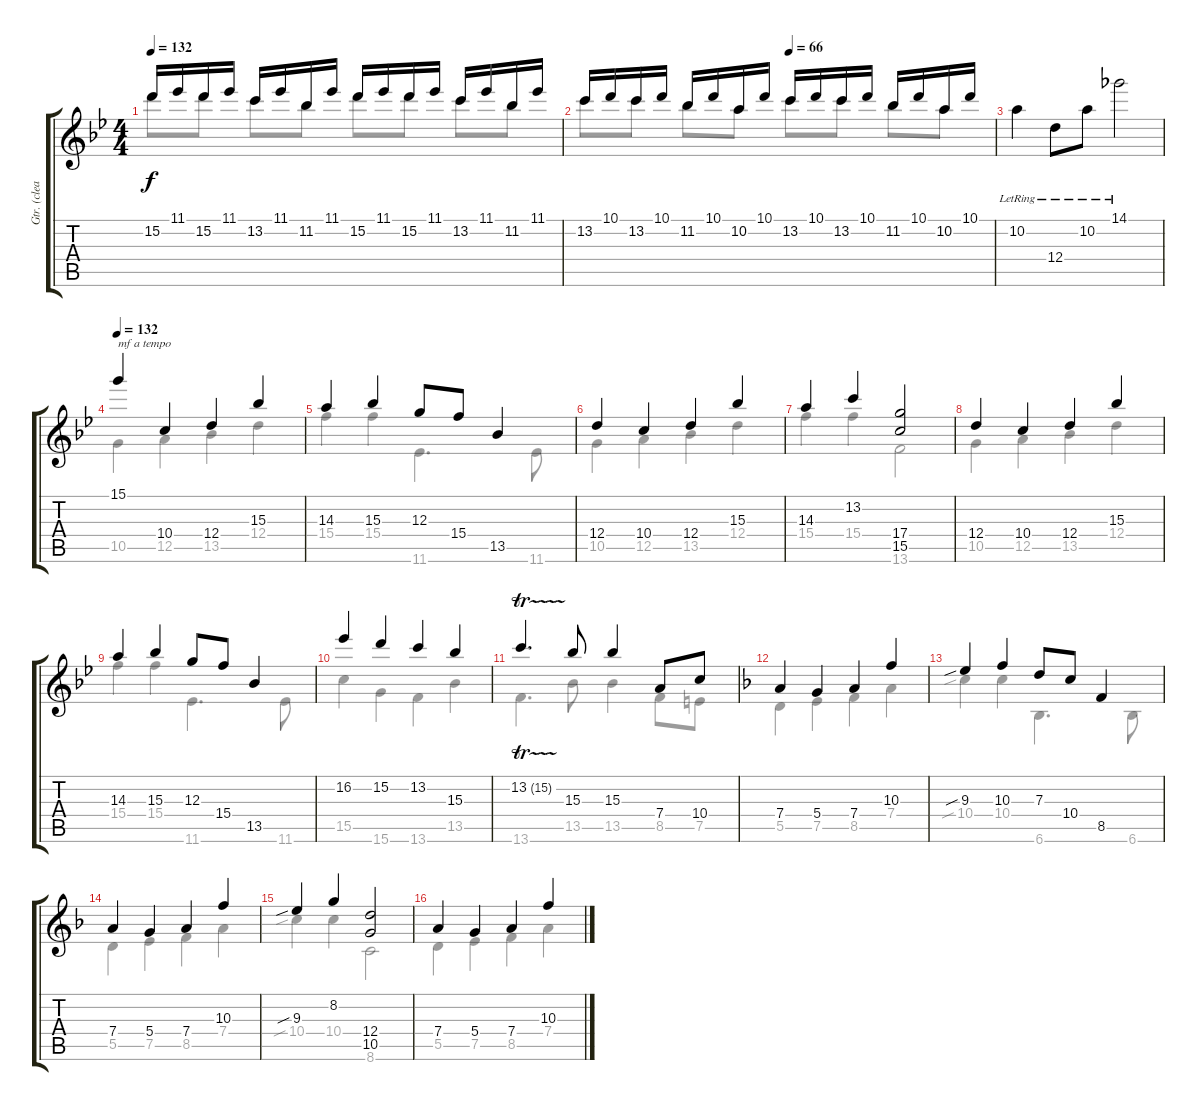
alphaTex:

\track ("Gtr. (clean)" "Gtr. (clea") {instrument electricguitarclean}
\staff {score tabs}
\tuning (E4 B3 G3 D3 A2 E2) {hide}
\voice
\ts (4 4)
\tempo 132
\clef g2
\ks bb
15.2.16{dy f} 11.1.16 15.2.16 11.1.16 13.2.16 11.1.16 11.2.16 11.1.16 15.2.16 11.1.16 15.2.16 11.1.16 13.2.16 11.1.16 11.2.16 11.1.16 |
\tempo (66 0.5)
13.2.16 10.1.16 13.2.16 10.1.16 11.2.16 10.1.16 10.2.16 10.1.16 13.2.16 10.1.16 13.2.16 10.1.16 11.2.16 10.1.16 10.2.16 10.1.16 |
10.2{lr}.4 12.4{lr}.8 10.2{lr}.8 14.1{lr}.2 |
\tempo 132
15.1.4{txt "mf a tempo" volume 9} 10.4.4 12.4.4 15.3.4 |
14.3.4 15.3.4 12.3.8 15.4.8 13.5.4 |
12.4.4 10.4.4 12.4.4 15.3.4 |
14.3.4 13.2.4 (17.4 15.5).2 |
12.4.4 10.4.4 12.4.4 15.3.4 |
14.3.4 15.3.4 12.3.8 15.4.8 13.5.4 |
16.2.4 15.2.4 13.2.4 15.3.4 |
13.2{tr (15 64)}.4{d} 15.3.8 15.3.4 7.4.8 10.4.8 |
\ks f
7.4.4 5.4.4 7.4.4 10.3.4 |
9.3{sib}.4 10.3.4 7.3.8 10.4.8 8.5.4 |
7.4.4 5.4.4 7.4.4 10.3.4 |
9.3{sib}.4 8.2.4 (12.4 10.5).2 |
7.4.4 5.4.4 7.4.4 10.3.4
\voice
\clef g2
\ottava regular
\simile none
\ks bb
15.2.8{dy f} 15.2.8 13.2.8 11.2.8 15.2.8 15.2.8 13.2.8 11.2.8 |
13.2.8 13.2.8 11.2.8 10.2.8 13.2.8 13.2.8 11.2.8 10.2.8 |
|
10.5.4 12.5.4 13.5.4 12.4.4 |
15.4.4 15.4.4 11.6.4{d} 11.6.8 |
10.5.4 12.5.4 13.5.4 12.4.4 |
15.4.4 15.4.4 13.6.2 |
10.5.4 12.5.4 13.5.4 12.4.4 |
15.4.4 15.4.4 11.6.4{d} 11.6.8 |
15.5.4 15.6.4 13.6.4 13.5.4 |
13.6.4{d} 13.5.8 13.5.4 8.5.8 7.5.8 |
\ks f
5.5.4 7.5.4 8.5.4 7.4.4 |
10.4{sib}.4 10.4.4 6.6.4{d} 6.6.8 |
5.5.4 7.5.4 8.5.4 7.4.4 |
10.4{sib}.4 10.4.4 8.6.2 |
5.5.4 7.5.4 8.5.4 7.4.4
